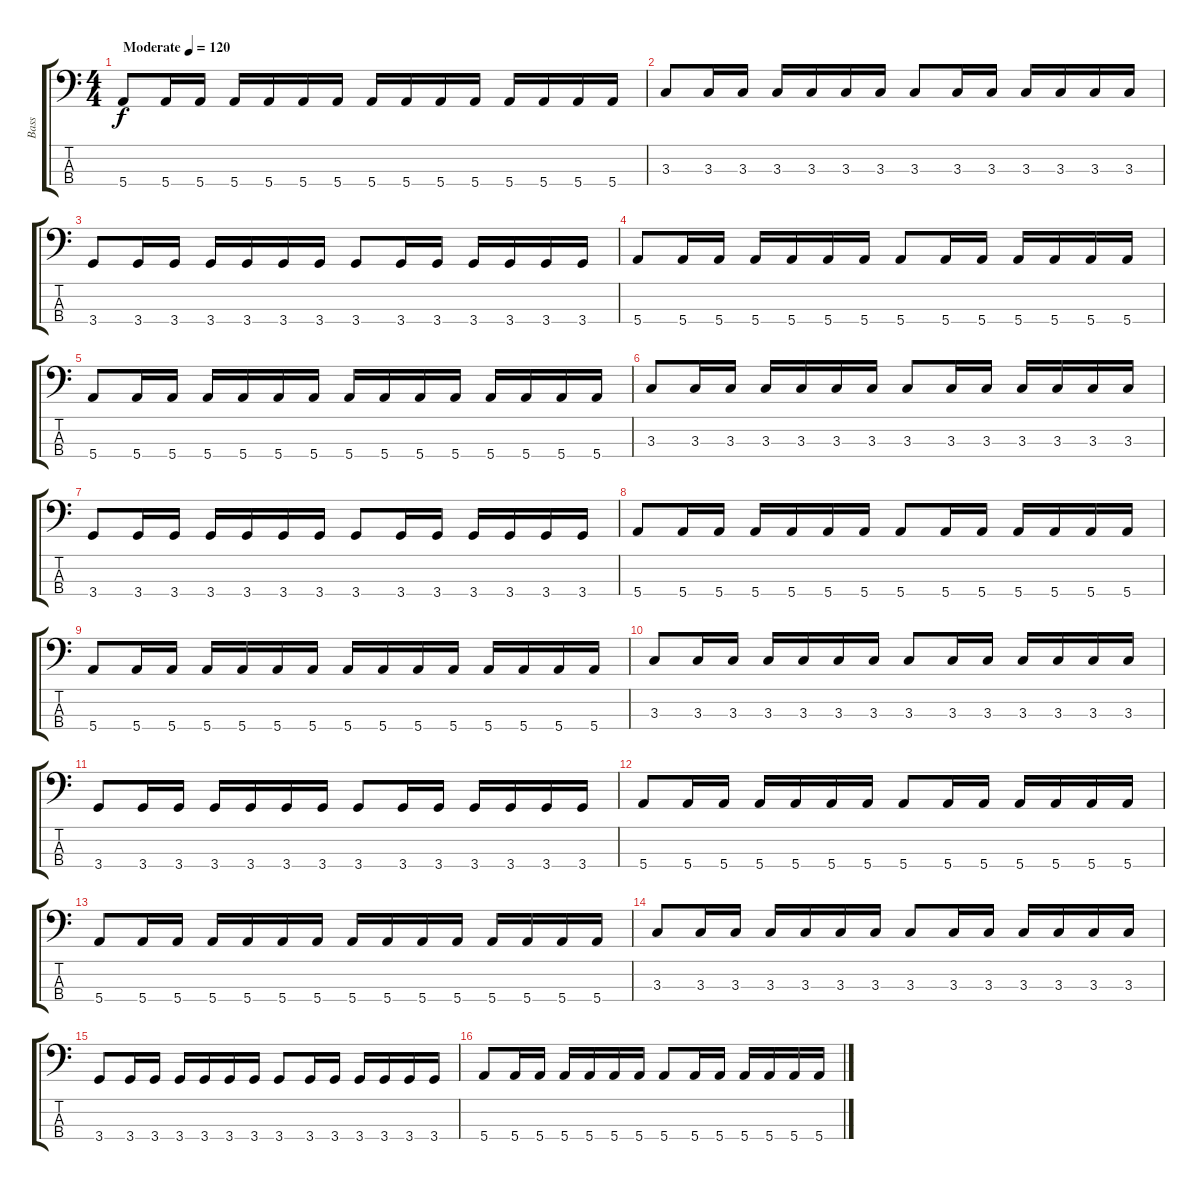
\track ("Bass" "Bass") {instrument electricbasspick}
\staff {score tabs}
\tuning (G2 D2 A1 E1) {hide}
\ts (4 4)
\tempo (120 "Moderate")
\clef f4
\ks c
5.4.8{dy f instrument electricbasspick} 5.4.16 5.4.16 5.4.16 5.4.16 5.4.16 5.4.16 5.4.16 5.4.16 5.4.16 5.4.16 5.4.16 5.4.16 5.4.16 5.4.16 |
3.3.8 3.3.16 3.3.16 3.3.16 3.3.16 3.3.16 3.3.16 3.3.8 3.3.16 3.3.16 3.3.16 3.3.16 3.3.16 3.3.16 |
3.4.8 3.4.16 3.4.16 3.4.16 3.4.16 3.4.16 3.4.16 3.4.8 3.4.16 3.4.16 3.4.16 3.4.16 3.4.16 3.4.16 |
5.4.8 5.4.16 5.4.16 5.4.16 5.4.16 5.4.16 5.4.16 5.4.8 5.4.16 5.4.16 5.4.16 5.4.16 5.4.16 5.4.16 |
5.4.8 5.4.16 5.4.16 5.4.16 5.4.16 5.4.16 5.4.16 5.4.16 5.4.16 5.4.16 5.4.16 5.4.16 5.4.16 5.4.16 5.4.16 |
3.3.8 3.3.16 3.3.16 3.3.16 3.3.16 3.3.16 3.3.16 3.3.8 3.3.16 3.3.16 3.3.16 3.3.16 3.3.16 3.3.16 |
3.4.8 3.4.16 3.4.16 3.4.16 3.4.16 3.4.16 3.4.16 3.4.8 3.4.16 3.4.16 3.4.16 3.4.16 3.4.16 3.4.16 |
5.4.8 5.4.16 5.4.16 5.4.16 5.4.16 5.4.16 5.4.16 5.4.8 5.4.16 5.4.16 5.4.16 5.4.16 5.4.16 5.4.16 |
5.4.8 5.4.16 5.4.16 5.4.16 5.4.16 5.4.16 5.4.16 5.4.16 5.4.16 5.4.16 5.4.16 5.4.16 5.4.16 5.4.16 5.4.16 |
3.3.8 3.3.16 3.3.16 3.3.16 3.3.16 3.3.16 3.3.16 3.3.8 3.3.16 3.3.16 3.3.16 3.3.16 3.3.16 3.3.16 |
3.4.8 3.4.16 3.4.16 3.4.16 3.4.16 3.4.16 3.4.16 3.4.8 3.4.16 3.4.16 3.4.16 3.4.16 3.4.16 3.4.16 |
5.4.8 5.4.16 5.4.16 5.4.16 5.4.16 5.4.16 5.4.16 5.4.8 5.4.16 5.4.16 5.4.16 5.4.16 5.4.16 5.4.16 |
5.4.8 5.4.16 5.4.16 5.4.16 5.4.16 5.4.16 5.4.16 5.4.16 5.4.16 5.4.16 5.4.16 5.4.16 5.4.16 5.4.16 5.4.16 |
3.3.8 3.3.16 3.3.16 3.3.16 3.3.16 3.3.16 3.3.16 3.3.8 3.3.16 3.3.16 3.3.16 3.3.16 3.3.16 3.3.16 |
3.4.8 3.4.16 3.4.16 3.4.16 3.4.16 3.4.16 3.4.16 3.4.8 3.4.16 3.4.16 3.4.16 3.4.16 3.4.16 3.4.16 |
5.4.8 5.4.16 5.4.16 5.4.16 5.4.16 5.4.16 5.4.16 5.4.8 5.4.16 5.4.16 5.4.16 5.4.16 5.4.16 5.4.16
